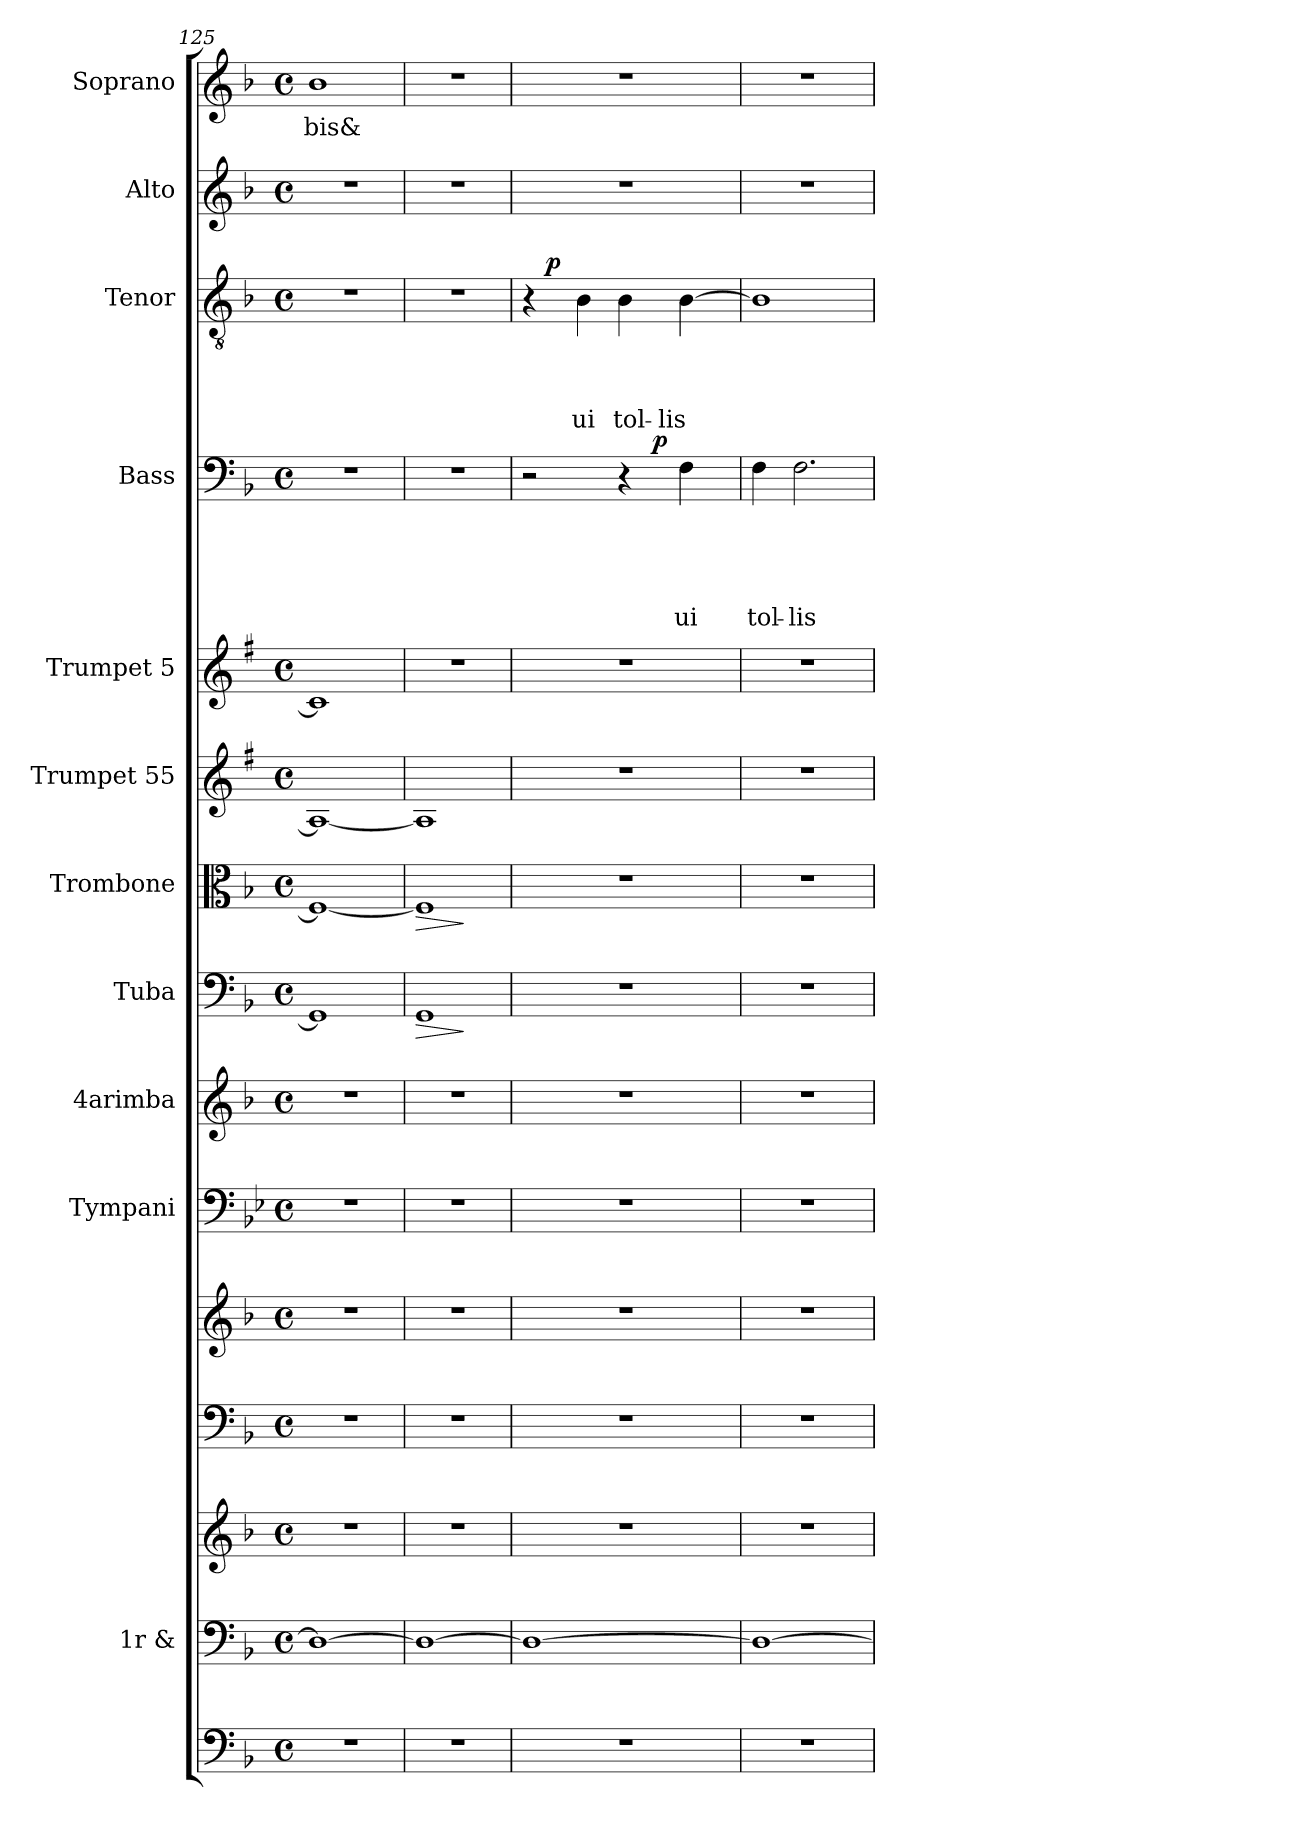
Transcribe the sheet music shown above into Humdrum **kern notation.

**kern	**kern	**kern	**kern	**kern	**kern	**kern	**kern	**dynam	**kern	**dynam	**kern	**kern	**kern	**text	**text	**text	**text	**text	**dynam	**kern	**text	**text	**text	**text	**dynam	**kern	**kern	**text
*part14	*part13	*part13	*part12	*part11	*part10	*part9	*part8	*part8	*part7	*part7	*part6	*part5	*part4	*part4	*part4	*part4	*part4	*part4	*part4	*part3	*part3	*part3	*part3	*part3	*part3	*part2	*part1	*part1
*staff15	*staff14	*staff13	*staff12	*staff11	*staff10	*staff9	*staff8	*staff8	*staff7	*staff7	*staff6	*staff5	*staff4	*staff4	*staff4	*staff4	*staff4	*staff4	*staff4	*staff3	*staff3	*staff3	*staff3	*staff3	*staff3	*staff2	*staff1	*staff1
*	*I"1r &	*	*	*	*I"Tympani	*I"4arimba	*I"Tuba	*	*I"Trombone	*	*I"Trumpet 55	*I"Trumpet 5	*I"Bass	*	*	*	*	*	*	*I"Tenor	*	*	*	*	*	*I"Alto	*I"Soprano	*
*	*	*	*	*	*I'Tymp	*	*I'Tba	*	*I'Trbn	*	*I'Trpt 55	*I'Trpt 5	*I'B	*	*	*	*	*	*	*I'T	*	*	*	*	*	*I'A	*I'S	*
*clefF4	*clefF4	*clefG2	*clefF4	*clefG2	*clefF4	*clefG2	*clefF4	*	*clefC3	*	*clefG2	*clefG2	*clefF4	*	*	*	*	*	*	*clefGv2	*	*	*	*	*	*clefG2	*clefG2	*
*	*	*	*	*	*	*	*	*	*	*	*ITrd1c2	*ITrd1c2	*	*	*	*	*	*	*	*	*	*	*	*	*	*	*	*
*k[b-]	*k[b-]	*k[b-]	*k[b-]	*k[b-]	*k[b-e-]	*k[b-]	*k[b-]	*	*k[b-]	*	*k[b-]	*k[b-]	*k[b-]	*	*	*	*	*	*	*k[b-]	*	*	*	*	*	*k[b-]	*k[b-]	*
*F:	*F:	*F:	*F:	*F:	*B-:	*F:	*F:	*	*F:	*	*F:	*F:	*F:	*	*	*	*	*	*	*F:	*	*	*	*	*	*F:	*F:	*
*M4/4	*M4/4	*M4/4	*M4/4	*M4/4	*M4/4	*M4/4	*M4/4	*	*M4/4	*	*M4/4	*M4/4	*M4/4	*	*	*	*	*	*	*M4/4	*	*	*	*	*	*M4/4	*M4/4	*
*met(c)	*met(c)	*met(c)	*met(c)	*met(c)	*met(c)	*met(c)	*met(c)	*	*met(c)	*	*met(c)	*met(c)	*met(c)	*	*	*	*	*	*	*met(c)	*	*	*	*	*	*met(c)	*met(c)	*
=125	=125	=125	=125	=125	=125	=125	=125	=125	=125	=125	=125	=125	=125	=125	=125	=125	=125	=125	=125	=125	=125	=125	=125	=125	=125	=125	=125	=125
!	!	!	!	!	!	!	!	!	!	!	!	!	!	!	!	!	!	!	!	!	!	!	!	!	!	!	!	!LO:LY:b
1r	1D_	1r	1r	1r	1r	1r	1GG]	.	1F_	.	1G_	1B-]	1r	.	.	.	.	.	.	1r	.	.	.	.	.	1r	1b-	-bis&
!!LO:PB:g=z
=126	=126	=126	=126	=126	=126	=126	=126	=126	=126	=126	=126	=126	=126	=126	=126	=126	=126	=126	=126	=126	=126	=126	=126	=126	=126	=126	=126	=126
!	!	!	!	!	!	!	!	!LO:HP:b	!	!LO:HP:b	!	!	!	!	!	!	!	!	!	!	!	!	!	!	!	!	!	!
1r	1D_	1r	1r	1r	1r	1r	1GG	>	1F]	>	1G]	1r	1r	.	.	.	.	.	.	1r	.	.	.	.	.	1r	1r	.
.	.	.	.	.	.	.	.	]	.	]	.	.	.	.	.	.	.	.	.	.	.	.	.	.	.	.	.	.
=127	=127	=127	=127	=127	=127	=127	=127	=127	=127	=127	=127	=127	=127	=127	=127	=127	=127	=127	=127	=127	=127	=127	=127	=127	=127	=127	=127	=127
*	*	*	*	*	*	*	*	*	*	*	*	*	*^	*	*	*	*	*	*	*^	*	*	*	*	*	*	*	*
1r	1D_	1r	1r	1r	1r	1r	1r	.	1r	.	1r	1r	2r	2ryy	.	.	.	.	.	.	4r	16.ryy	.	.	.	.	.	1r	1r	.
!	!	!	!	!	!	!	!	!	!	!	!	!	!	!	!	!	!	!	!	!	!	!	!	!	!	!	!LO:DY:a	!	!	!
.	.	.	.	.	.	.	.	.	.	.	.	.	.	.	.	.	.	.	.	.	.	2ryy	.	.	.	.	p	.	.	.
!	!	!	!	!	!	!	!	!	!	!	!	!	!	!	!	!	!	!	!	!	!	!	!	!	!	!LO:LY:b	!	!	!	!
.	.	.	.	.	.	.	.	.	.	.	.	.	.	.	.	.	.	.	.	.	4B-\	.	.	.	.	ui	.	.	.	.
!	!	!	!	!	!	!	!	!	!	!	!	!	!	!	!	!	!	!	!	!	!	!	!	!	!	!LO:LY:b	!	!	!	!
.	.	.	.	.	.	.	.	.	.	.	.	.	4r	8ryy	.	.	.	.	.	.	4B-\	.	.	.	.	tol-	.	.	.	.
.	.	.	.	.	.	.	.	.	.	.	.	.	.	.	.	.	.	.	.	.	.	4ryy	.	.	.	.	.	.	.	.
!	!	!	!	!	!	!	!	!	!	!	!	!	!	!	!	!	!	!	!	!LO:DY:a	!	!	!	!	!	!	!	!	!	!
.	.	.	.	.	.	.	.	.	.	.	.	.	.	4.ryy	.	.	.	.	.	p	.	.	.	.	.	.	.	.	.	.
!	!	!	!	!	!	!	!	!	!	!	!	!	!	!	!	!	!	!	!LO:LY:b	!	!	!	!	!	!	!LO:LY:b	!	!	!	!
.	.	.	.	.	.	.	.	.	.	.	.	.	4F\	.	.	.	.	.	ui	.	[>4B-\	.	.	.	.	-lis	.	.	.	.
.	.	.	.	.	.	.	.	.	.	.	.	.	.	.	.	.	.	.	.	.	.	8ryy	.	.	.	.	.	.	.	.
.	.	.	.	.	.	.	.	.	.	.	.	.	.	.	.	.	.	.	.	.	.	32ryy	.	.	.	.	.	.	.	.
=128	=128	=128	=128	=128	=128	=128	=128	=128	=128	=128	=128	=128	=128	=128	=128	=128	=128	=128	=128	=128	=128	=128	=128	=128	=128	=128	=128	=128	=128	=128
!	!	!	!	!	!	!	!	!	!	!	!	!	!	!	!	!	!	!	!LO:LY:b	!	!	!	!	!	!	!	!	!	!	!
*	*	*	*	*	*	*	*	*	*	*	*	*	*v	*v	*	*	*	*	*	*	*	*	*	*	*	*	*	*	*	*
*	*	*	*	*	*	*	*	*	*	*	*	*	*	*	*	*	*	*	*	*v	*v	*	*	*	*	*	*	*	*
1r	1D_	1r	1r	1r	1r	1r	1r	.	1r	.	1r	1r	4F\	.	.	.	.	tol-	.	1B-]	.	.	.	.	.	1r	1r	.
!	!	!	!	!	!	!	!	!	!	!	!	!	!	!	!	!	!	!LO:LY:b:rj	!	!	!	!	!	!	!	!	!	!
.	.	.	.	.	.	.	.	.	.	.	.	.	2.F\	.	.	.	.	-lis	.	.	.	.	.	.	.	.	.	.
=	=	=	=	=	=	=	=	=	=	=	=	=	=	=	=	=	=	=	=	=	=	=	=	=	=	=	=	=
*-	*-	*-	*-	*-	*-	*-	*-	*-	*-	*-	*-	*-	*-	*-	*-	*-	*-	*-	*-	*-	*-	*-	*-	*-	*-	*-	*-	*-
